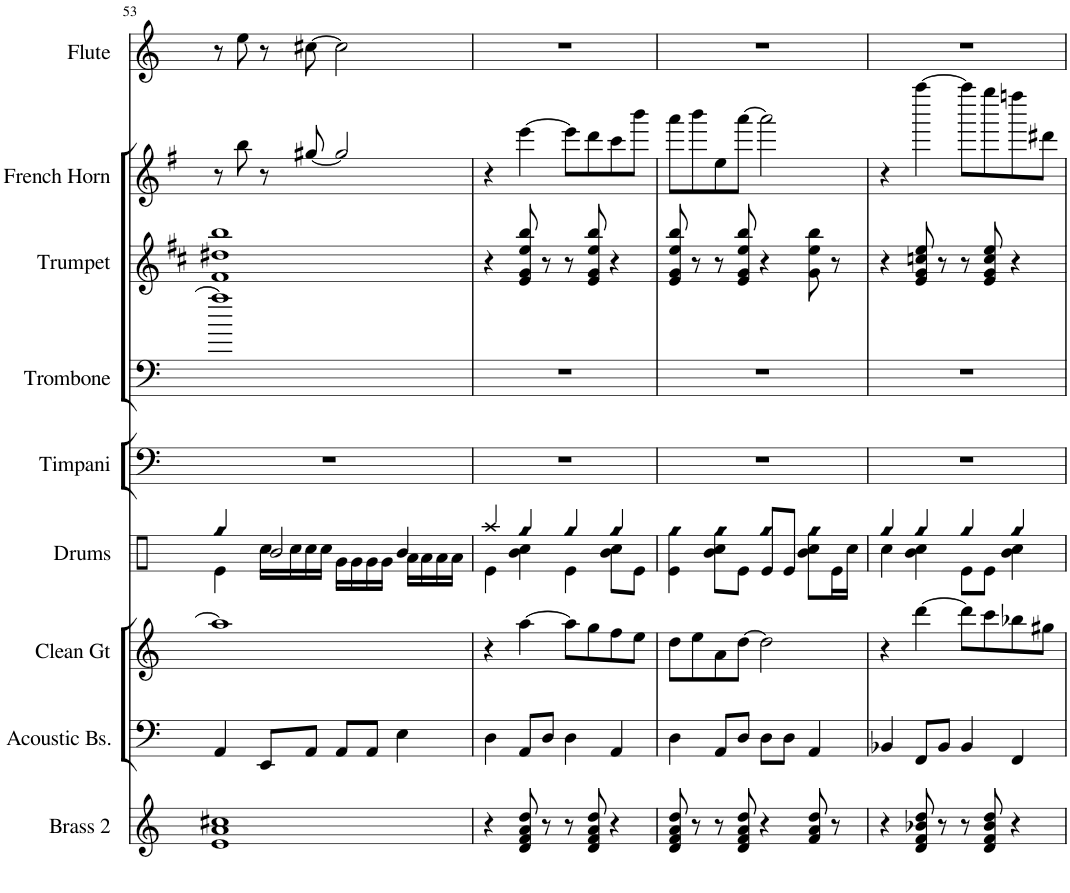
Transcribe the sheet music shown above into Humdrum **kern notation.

**kern	**kern	**kern	**kern	**kern	**kern	**kern	**kern	**kern
*part9	*part8	*part7	*part6	*part5	*part4	*part3	*part2	*part1
*staff9	*staff8	*staff7	*staff6	*staff5	*staff4	*staff3	*staff2	*staff1
*I"Brass 2	*I"Acoustic Bs.	*I"Clean Gt	*I"Drums	*I"Timpani	*I"Trombone	*I"Trumpet	*I"French Horn	*I"Flute
*I'Brass 2	*I'Acoustic Bs.	*I'Clean Gt	*I'Drums	*I'Timpani	*I'Trombone	*I'Trumpet	*I'French Horn	*I'Flute
!!LO:PB:g=z
*clefG2	*clefF4	*clefG2	*clefX	*clefF4	*clefF4	*clefG2	*clefG2	*clefG2
*	*	*	*	*	*	*Trd1c2	*Trd4c7	*
*k[]	*k[]	*k[]	*k[]	*k[]	*k[]	*k[f#c#]	*k[f#]	*k[]
*M4/4	*M4/4	*M4/4	*M4/4	*M4/4	*M4/4	*M4/4	*M4/4	*M4/4
=53	=53	=53	=53	=53	=53	=53	=53	=53
!	!	!	!LO:N:head=diamond	!	!	!	!	!
*	*	*	*^	*	*	*	*	*
1e 1a 1cc#X	4AA/	1aa]	4gg/	4e\	1r	1aa]	1f# 1dd#X 1bb	8r	8r
.	.	.	.	.	.	.	.	8bb\	8ee\
.	8EE/L	.	2b/	16cc\LL	.	.	.	8r	8r
.	.	.	.	16cc\	.	.	.	.	.
.	8AA/J	.	.	16cc\	.	.	.	[8gg#X/	[8cc#X\
.	.	.	.	16cc\JJ	.	.	.	.	.
.	8AA/L	.	.	16g\LL	.	.	.	2gg#/]	2cc#\]
.	.	.	.	16g\	.	.	.	.	.
.	8AA/J	.	.	16g\	.	.	.	.	.
.	.	.	.	16g\JJ	.	.	.	.	.
.	4E\	.	4b/	16a\LL	.	.	.	.	.
.	.	.	.	16a\	.	.	.	.	.
.	.	.	.	16a\	.	.	.	.	.
.	.	.	.	16a\JJ	.	.	.	.	.
=54	=54	=54	=54	=54	=54	=54	=54	=54	=54
4r	4D\	4r	4aa/	4e\	1r	1r	4r	4r	1r
!	!	!	!LO:N:head=diamond	!	!	!	!	!	!
8d/ 8f/ 8a/ 8dd/	8AA/L	[4aa\	4gg/	4b\ 4cc\	.	.	8e/ 8g/ 8ee/ 8bb/	[4eee\	.
8r	8D/J	.	.	.	.	.	8r	.	.
!	!	!	!LO:N:head=diamond	!	!	!	!	!	!
8r	4D\	8aa\L]	4gg/	4e\	.	.	8r	8eee\L]	.
8d/ 8f/ 8a/ 8dd/	.	8gg\	.	.	.	.	8e/ 8g/ 8ee/ 8bb/	8ddd\	.
!	!	!	!LO:N:head=diamond	!	!	!	!	!	!
4r	4AA/	8ff\	4gg/	8b\ 8cc\L	.	.	4r	8ccc\	.
.	.	8ee\J	.	8e\J	.	.	.	8bbb\J	.
=55	=55	=55	=55	=55	=55	=55	=55	=55	=55
!	!	!	!LO:N:n=2:head=diamond	!	!	!	!	!	!
*	*	*	*v	*v	*	*	*	*	*
8d/ 8f/ 8a/ 8dd/	4D\	8dd\L	4e\ 4gg\	1r	1r	8e/ 8g/ 8ee/ 8bb/	8aaa\L	1r
8r	.	8ee\	.	.	.	8r	8bbb\	.
!	!	!	!LO:N:n=3:head=diamond	!	!	!	!	!
8r	8AA/L	8a\	8b\ 8cc\ 8gg\L	.	.	8r	8ee\	.
8d/ 8f/ 8a/ 8dd/	8D/J	[8dd\J	8e\J	.	.	8e/ 8g/ 8ee/ 8bb/	[8aaa\J	.
!	!	!	!LO:N:n=2:head=diamond	!	!	!	!	!
4r	8D\L	2dd\]	8e/ 8gg/L	.	.	4r	2aaa\]	.
.	8D\J	.	8e/J	.	.	.	.	.
!	!	!	!LO:N:n=3:head=diamond	!	!	!	!	!
8f/ 8a/ 8dd/	4AA/	.	8b\ 8cc\ 8gg\L	.	.	8g\ 8ee\ 8bb\	.	.
8r	.	.	16e\L	.	.	8r	.	.
.	.	.	16cc\JJ	.	.	.	.	.
=56	=56	=56	=56	=56	=56	=56	=56	=56
!	!	!	!LO:N:head=diamond	!	!	!	!	!
*	*	*	*^	*	*	*	*	*
4r	4BB-X/	4r	4gg/	4cc\	1r	1r	4r	4r	1r
!	!	!	!LO:N:head=diamond	!	!	!	!	!	!
8d/ 8f/ 8b-X/ 8dd/	8FF/L	[4ddd\	4gg/	4b\ 4cc\	.	.	8e/ 8g/ 8ccn/ 8ee/	[4aaaa\	.
8r	8BB-/J	.	.	.	.	.	8r	.	.
!	!	!	!LO:N:head=diamond	!	!	!	!	!	!
8r	4BB-/	8ddd\L]	4gg/	8e\L	.	.	8r	8aaaa\L]	.
8d/ 8f/ 8b-/ 8dd/	.	8ccc\	.	8e\J	.	.	8e/ 8g/ 8cc/ 8ee/	8gggg\	.
!	!	!	!LO:N:head=diamond	!	!	!	!	!	!
4r	4FF/	8bb-X\	4gg/	4b\ 4cc\	.	.	4r	8ffffn\	.
.	.	8gg#X\J	.	.	.	.	.	8ddd#X\J	.
*	*	*	*v	*v	*	*	*	*	*
=	=	=	=	=	=	=	=	=
*-	*-	*-	*-	*-	*-	*-	*-	*-
